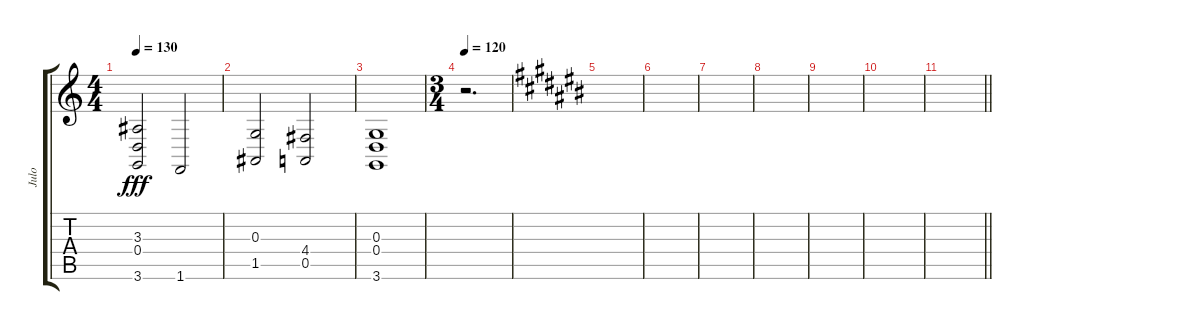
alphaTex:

\track ("Julo" "Julo") {instrument lead1square}
\staff {score tabs}
\tuning (E4 B3 G3 D3 A2 E2) {hide}
\ts (4 4)
\tempo 130
\clef g2
\ks c
(3.3 0.4 3.6).2{dy fff} 1.6.2 |
(0.3 1.5).2 (4.4 0.5).2 |
(0.3 0.4 3.6).1 |
\ts (3 4)
\tempo 120
r.2{d} |
\ks c#
|
|
|
|
|
|
\barLineRight lightlight
